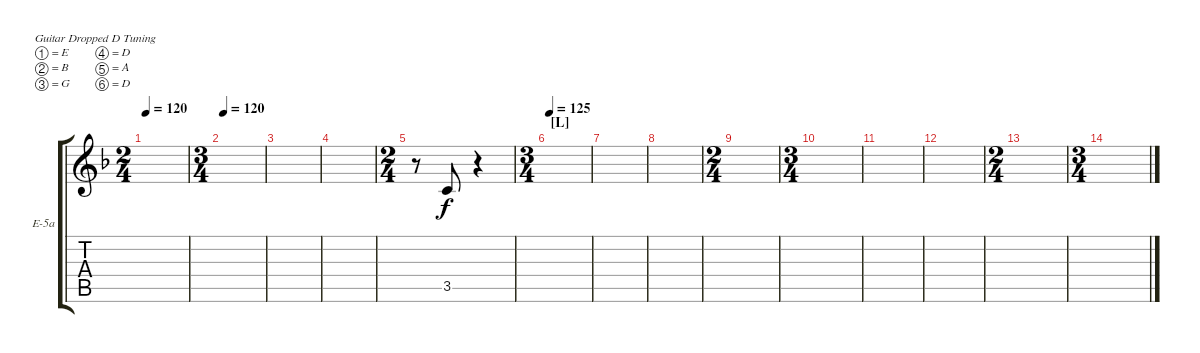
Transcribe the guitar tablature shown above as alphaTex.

\defaultSystemsLayout 4
\bracketExtendMode groupsimilarinstruments
\firstSystemTrackNameOrientation horizontal
\otherSystemsTrackNameOrientation horizontal
\track ("Effect 5a" "E-5a") {instrument distortionguitar}
\staff {score tabs}
\tuning (E4 B3 G3 D3 A2 D2)
\ts (2 4)
\tempo 120
\clef g2
\scale
0.51004
\ks f
|
\ts (3 4)
\tempo 120
\scale
0.51004 |
\scale
0.24498 |
\scale
0.24498 |
\ts (2 4)
r.8 3.5.8 r.4 |
\ts (3 4)
\section ("L" "")
\tempo 125
|
|
|
\ts (2 4)
|
\ts (3 4)
|
|
|
\ts (2 4)
|
\ts (3 4)
